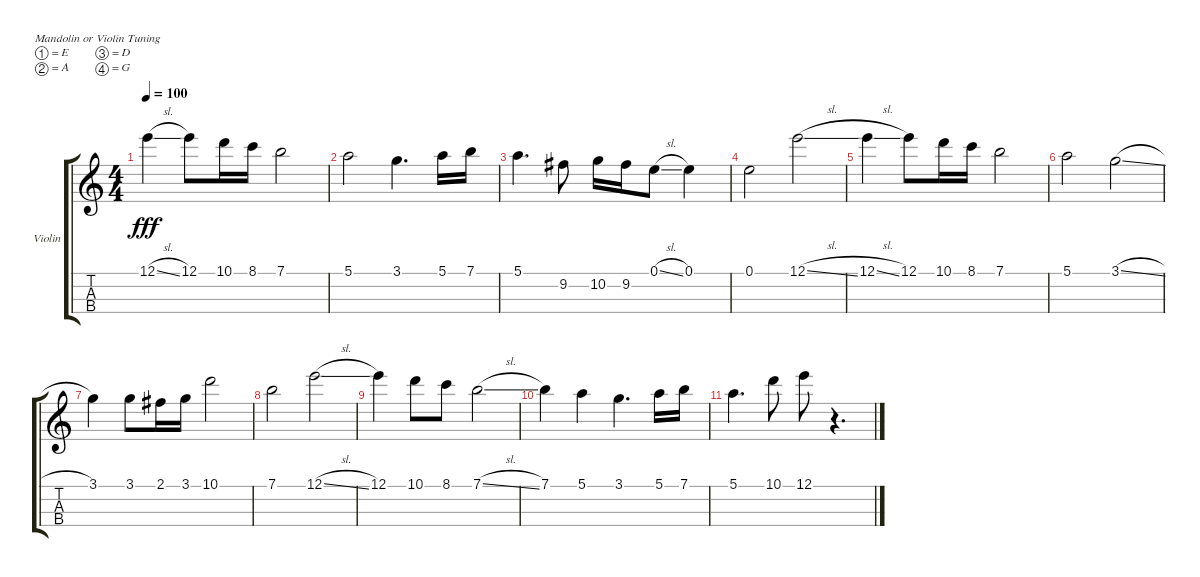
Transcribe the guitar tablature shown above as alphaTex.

\bracketExtendMode groupsimilarinstruments
\firstSystemTrackNameOrientation horizontal
\otherSystemsTrackNameOrientation horizontal
\track ("Violin - Solo" "Violin") {instrument violin}
\staff {score tabs}
\tuning (E5 A4 D4 G3)
\ts (4 4)
\tempo 100
\clef g2
\scale
0.333333
\ks c
12.1{sl}.4{dy fff} 12.1.8 10.1.16 8.1.16 7.1.2 |
\scale
0.333333 5.1.2 3.1.4{d} 5.1.16 7.1.16 |
\scale
0.333333 5.1.4{d} 9.2.8 10.2.16 9.2.16 0.1{sl}.8 0.1.4 |
\scale
0.333333 0.1.2 12.1{sl}.2 |
\scale
0.333333 12.1{sl}.4 12.1.8 10.1.16 8.1.16 7.1.2 |
\scale
0.333333 5.1.2 3.1{sl}.2 |
\scale
0.333333 3.1.4 3.1.8 2.1.16 3.1.16 10.1.2 |
\scale
0.333333 7.1.2 12.1{sl}.2 |
\scale
0.333333 12.1.4 10.1.8 8.1.8 7.1{sl}.2 |
7.1.4 5.1.4 3.1.4{d} 5.1.16 7.1.16 |
5.1.4{d} 10.1.8 12.1.8 r.4{d}
